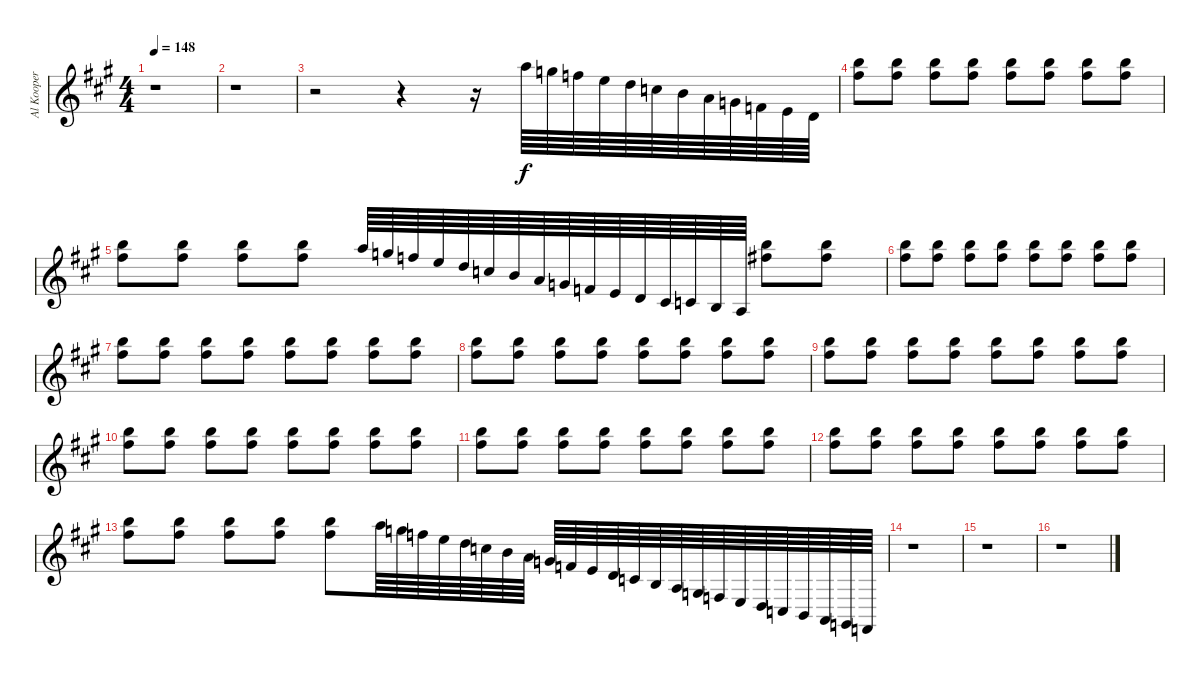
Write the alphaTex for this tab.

\track ("Al Kooper Keyboards RH" "Al Kooper ") {instrument honkytonkpiano}
\staff {score}
\tuning (E4 B3 G3 D3 A2 E2) {hide}
\ts (4 4)
\tempo 148
\clef g2
\ks a
r.1{dy f} |
r.1 |
r.2 r.4 r.16 17.1.64 15.1.64 13.1.64 12.1.64 10.1.64 8.1.64 7.1.64 5.1.64 3.1.64 1.1.64 0.1.64 3.2.64 |
(19.1 19.2).8 (19.1 19.2).8 (19.1 19.2).8 (19.1 19.2).8 (19.1 19.2).8 (19.1 19.2).8 (19.1 19.2).8 (19.1 19.2).8 |
(19.1 19.2).8 (19.1 19.2).8 (19.1 19.2).8 (19.1 19.2).8 17.1.64 15.1.64 13.1.64 12.1.64 10.1.64 8.1.64 7.1.64 5.1.64 3.1.64 1.1.64 0.1.64 3.2.64 2.2.64 1.2.64 0.2.64 2.3.64 (19.1 19.2).8 (19.1 19.2).8 |
(19.1 19.2).8 (19.1 19.2).8 (19.1 19.2).8 (19.1 19.2).8 (19.1 19.2).8 (19.1 19.2).8 (19.1 19.2).8 (19.1 19.2).8 |
(19.1 19.2).8 (19.1 19.2).8 (19.1 19.2).8 (19.1 19.2).8 (19.1 19.2).8 (19.1 19.2).8 (19.1 19.2).8 (19.1 19.2).8 |
(19.1 19.2).8 (19.1 19.2).8 (19.1 19.2).8 (19.1 19.2).8 (19.1 19.2).8 (19.1 19.2).8 (19.1 19.2).8 (19.1 19.2).8 |
(19.1 19.2).8 (19.1 19.2).8 (19.1 19.2).8 (19.1 19.2).8 (19.1 19.2).8 (19.1 19.2).8 (19.1 19.2).8 (19.1 19.2).8 |
(19.1 19.2).8 (19.1 19.2).8 (19.1 19.2).8 (19.1 19.2).8 (19.1 19.2).8 (19.1 19.2).8 (19.1 19.2).8 (19.1 19.2).8 |
(19.1 19.2).8 (19.1 19.2).8 (19.1 19.2).8 (19.1 19.2).8 (19.1 19.2).8 (19.1 19.2).8 (19.1 19.2).8 (19.1 19.2).8 |
(19.1 19.2).8 (19.1 19.2).8 (19.1 19.2).8 (19.1 19.2).8 (19.1 19.2).8 (19.1 19.2).8 (19.1 19.2).8 (19.1 19.2).8 |
(19.1 19.2).8 (19.1 19.2).8 (19.1 19.2).8 (19.1 19.2).8 (19.1 19.2).8 17.1.64 15.1.64 13.1.64 12.1.64 10.1.64 8.1.64 7.1.64 5.1.64 3.1.64 1.1.64 0.1.64 3.2.64 1.2.64 0.2.64 2.3.64 0.3.64 3.4.64 2.4.64 0.4.64 3.5.64 2.5.64 0.5.64 3.6.64 1.6.64 |
r.1 |
r.1 |
r.1
